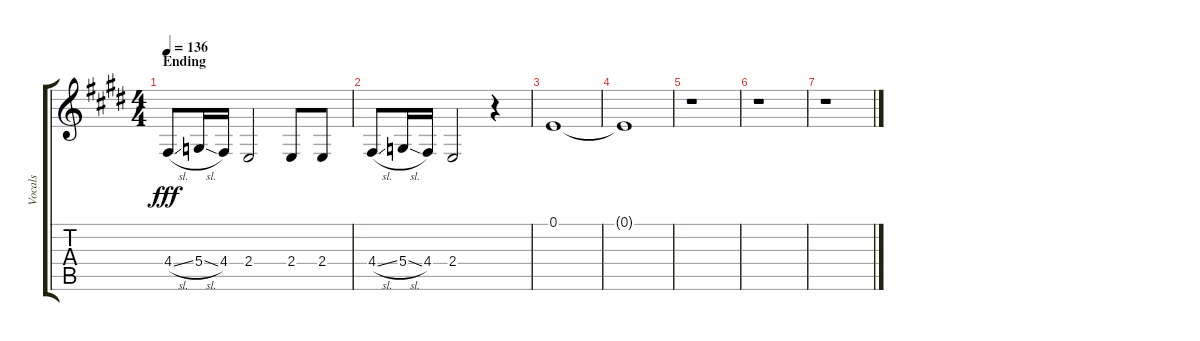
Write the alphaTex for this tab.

\track ("Vocals" "Vocals") {instrument voiceoohs}
\staff {score tabs}
\tuning (E4 B3 G3 D3 A2 E2) {hide}
\ts (4 4)
\section ("" "Ending")
\tempo 136
\clef g2
\ks e
4.4{sl}.8{dy fff} 5.4{sl}.16 4.4.16 2.4.2 2.4.8 2.4.8 |
4.4{sl}.8 5.4{sl}.16 4.4.16 2.4.2 r.4 |
0.1.1 |
0.1{t}.1 |
r.1{volume 0} |
r.1 |
r.1
